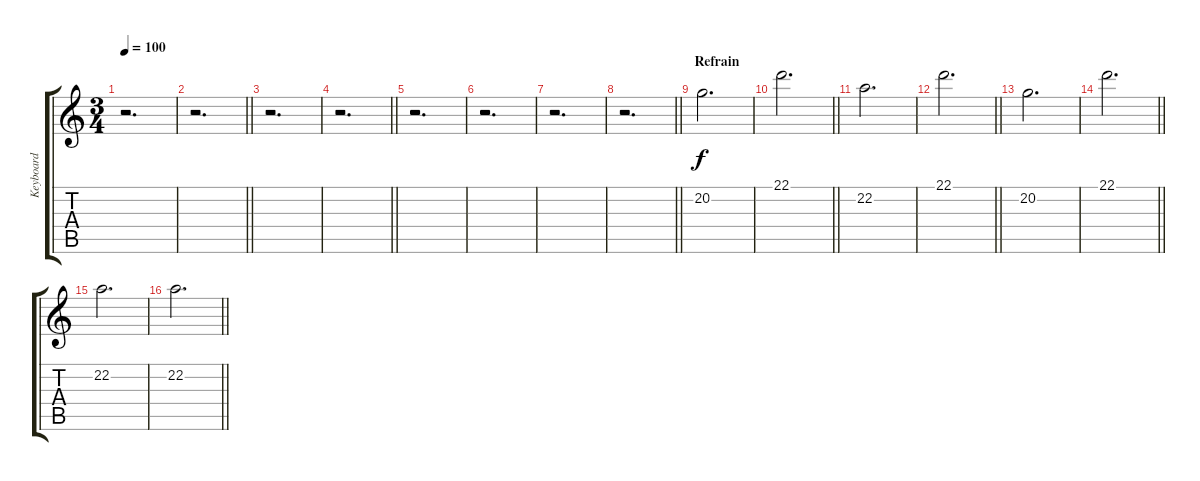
\track ("Keyboard" "Keyboard") {instrument glockenspiel}
\staff {score tabs}
\tuning (E4 B3 G3 D3 A2 E2) {hide}
\ts (3 4)
\section ("" "")
\tempo 100
\clef g2
\ks c
r.2{d dy f} |
\barLineRight lightlight
r.2{d} |
r.2{d} |
\barLineRight lightlight
r.2{d} |
r.2{d} |
r.2{d} |
r.2{d} |
\barLineRight lightlight
r.2{d} |
\section ("" "Refrain")
20.2.2{d} |
\barLineRight lightlight
22.1.2{d} |
22.2.2{d} |
\barLineRight lightlight
22.1.2{d} |
20.2.2{d} |
\barLineRight lightlight
22.1.2{d} |
22.2.2{d} |
\barLineRight lightlight
22.2.2{d}
